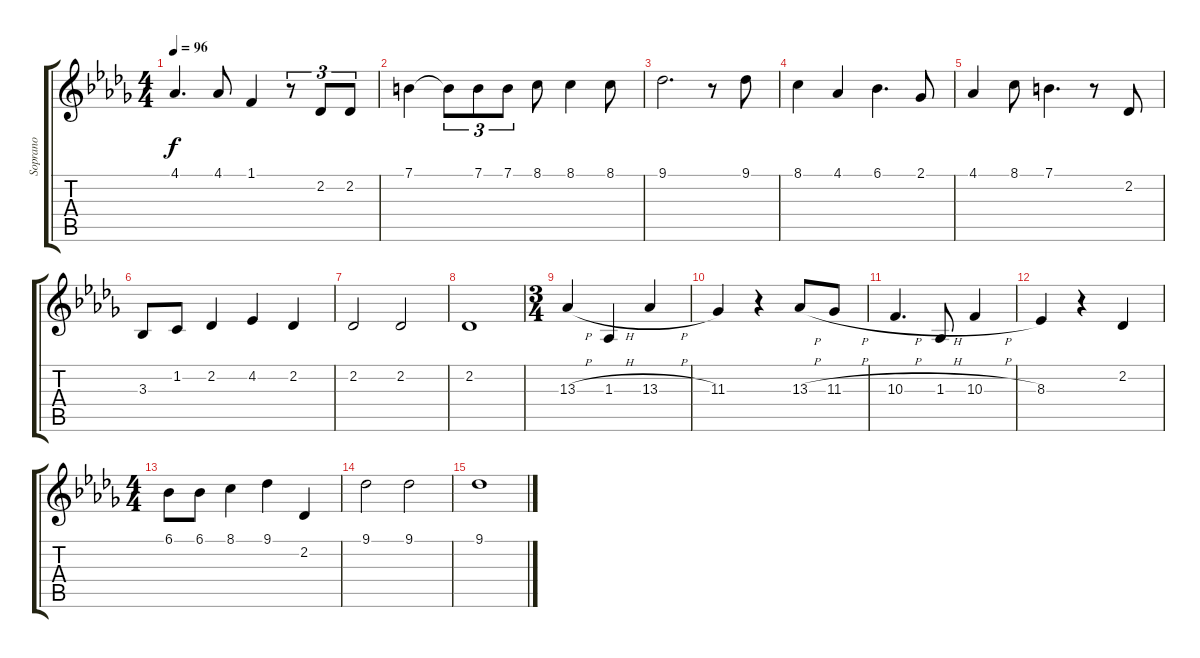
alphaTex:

\track ("Soprano" "Soprano") {instrument lead6voice}
\staff {score tabs}
\tuning (E4 B3 G3 D3 A2 E2) {hide}
\ts (4 4)
\tempo 96
\clef g2
\ks db
4.1.4{d dy f} 4.1.8 1.1.4 r.8{tu (3 2)} 2.2.8{tu (3 2)} 2.2.8{tu (3 2)} |
7.1.4 7.1{t}.8{tu (3 2)} 7.1.8{tu (3 2)} 7.1.8{tu (3 2)} 8.1.8 8.1.4 8.1.8 |
9.1.2{d} r.8 9.1.8 |
8.1.4 4.1.4 6.1.4{d} 2.1.8 |
4.1.4 8.1.8 7.1.4{d} r.8 2.2.8 |
3.3.8 1.2.8 2.2.4 4.2.4 2.2.4 |
2.2.2 2.2.2 |
2.2.1 |
\ts (3 4)
13.3{h}.4 1.3{h}.4 13.3{h}.4 |
11.3.4 r.4 13.3{h}.8 11.3{h}.8 |
10.3{h}.4{d} 1.3{h}.8 10.3{h}.4 |
8.3.4 r.4 2.2.4 |
\ts (4 4)
6.1.8 6.1.8 8.1.4 9.1.4 2.2.4 |
9.1.2 9.1.2 |
9.1.1
